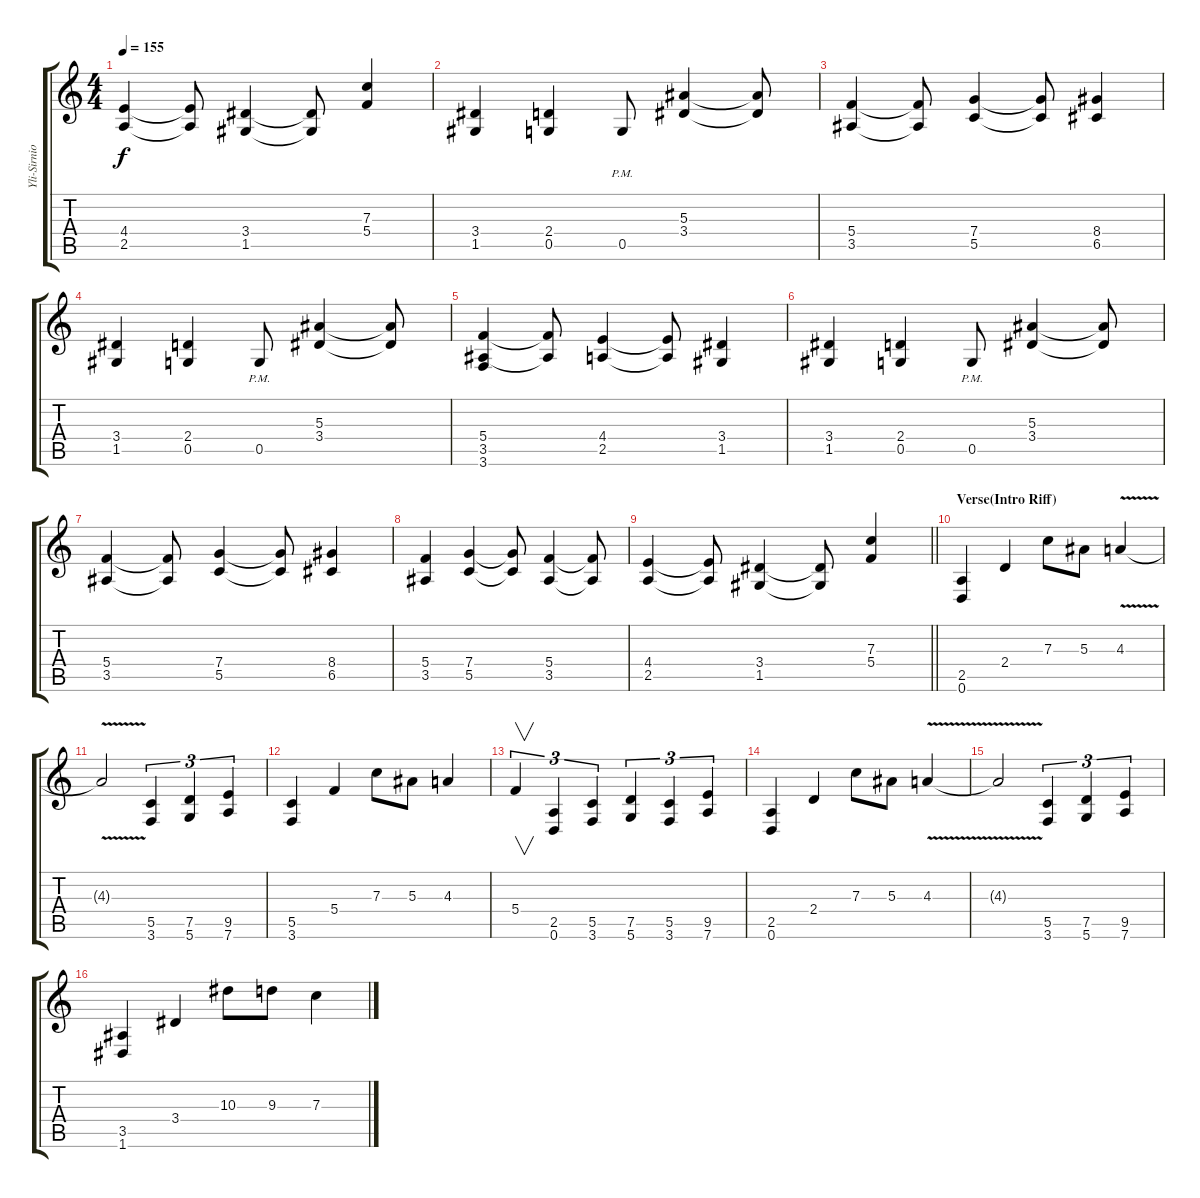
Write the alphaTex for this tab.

\track ("Yli-Sirnio" "Yli-Sirnio") {instrument distortionguitar}
\staff {score tabs}
\tuning (D4 A3 F3 C3 G2 D2) {hide}
\ts (4 4)
\tempo 155
\clef g2
\ks c
(4.4 2.5).4{dy f} (4.4{t} 2.5{t}).8 (3.4 1.5).4 (3.4{t} 1.5{t}).8 (7.3 5.4).4 |
(3.4 1.5).4 (2.4 0.5).4 0.5{pm}.8 (5.3 3.4).4 (5.3{t} 3.4{t}).8 |
(5.4 3.5).4 (5.4{t} 3.5{t}).8 (7.4 5.5).4 (7.4{t} 5.5{t}).8 (8.4 6.5).4 |
(3.4 1.5).4 (2.4 0.5).4 0.5{pm}.8 (5.3 3.4).4 (5.3{t} 3.4{t}).8 |
(5.4 3.5 3.6).4 (5.4{t} 3.5{t}).8 (4.4 2.5).4 (4.4{t} 2.5{t}).8 (3.4 1.5).4 |
(3.4 1.5).4 (2.4 0.5).4 0.5{pm}.8 (5.3 3.4).4 (5.3{t} 3.4{t}).8 |
(5.4 3.5).4 (5.4{t} 3.5{t}).8 (7.4 5.5).4 (7.4{t} 5.5{t}).8 (8.4 6.5).4 |
(5.4 3.5).4 (7.4 5.5).4 (7.4{t} 5.5{t}).8 (5.4 3.5).4 (5.4{t} 3.5{t}).8 |
\barLineRight lightlight
(4.4 2.5).4 (4.4{t} 2.5{t}).8 (3.4 1.5).4 (3.4{t} 1.5{t}).8 (7.3 5.4).4 |
\section ("" "Verse(Intro Riff)")
(2.5 0.6).4 2.4.4 7.3.8 5.3.8 4.3{v}.4 |
4.3{t}.2 (5.5 3.6).4{tu (3 2)} (7.5 5.6).4{tu (3 2)} (9.5 7.6).4{tu (3 2)} |
(5.5 3.6).4 5.4.4 7.3.8 5.3.8 4.3.4 |
5.4.4{v tu (3 2)} (2.5 0.6).4{tu (3 2)} (5.5 3.6).4{tu (3 2)} (7.5 5.6).4{tu (3 2)} (5.5 3.6).4{tu (3 2)} (9.5 7.6).4{tu (3 2)} |
(2.5 0.6).4 2.4.4 7.3.8 5.3.8 4.3{v}.4 |
4.3{t}.2 (5.5 3.6).4{tu (3 2)} (7.5 5.6).4{tu (3 2)} (9.5 7.6).4{tu (3 2)} |
(3.5 1.6).4 3.4.4 10.3.8 9.3.8 7.3.4
